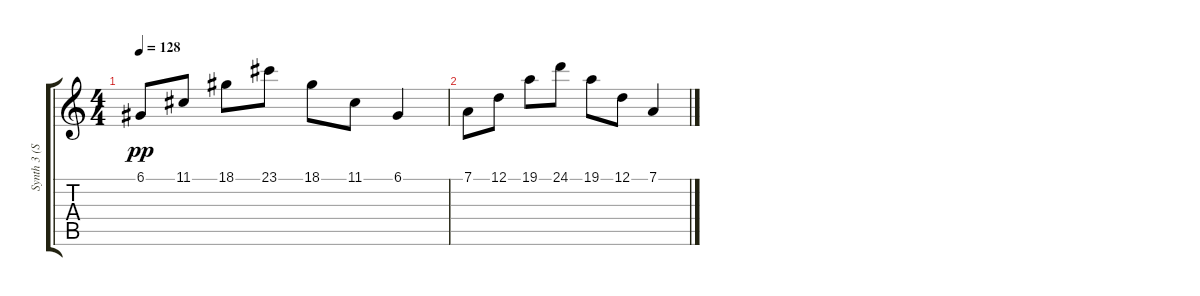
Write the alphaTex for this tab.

\track ("Synth 3 (Semple)" "Synth 3 (S") {instrument lead1square}
\staff {score tabs}
\tuning (D4 A3 F3 C3 G2 C2) {hide}
\ts (4 4)
\tempo 128
\clef g2
\ks c
6.1.8{dy pp} 11.1.8 18.1.8 23.1.8 18.1.8 11.1.8 6.1.4 |
7.1.8 12.1.8 19.1.8 24.1.8 19.1.8 12.1.8 7.1.4
